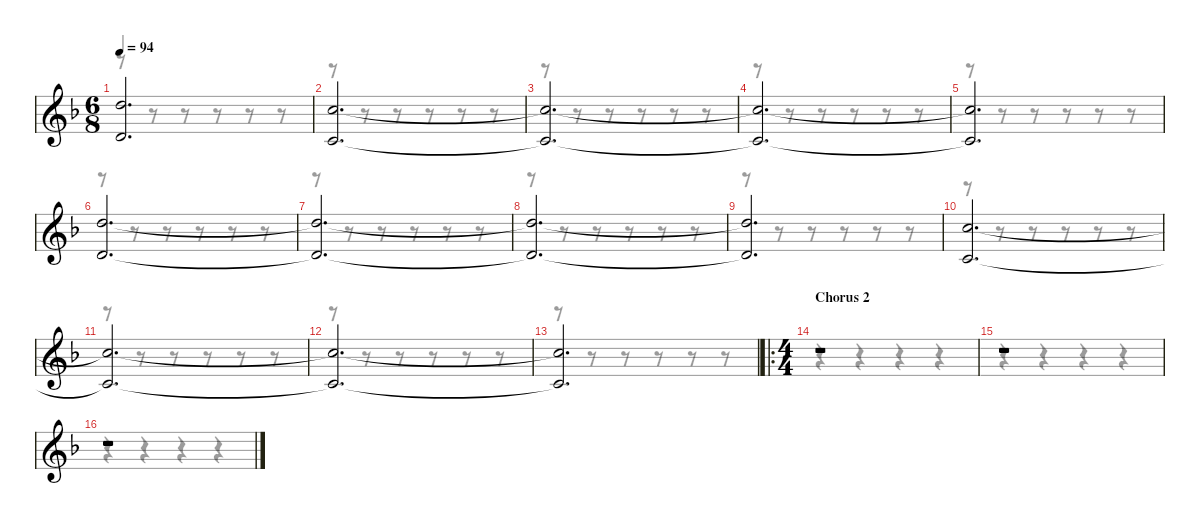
\defaultSystemsLayout 4
\hideDynamics
\bracketExtendMode nobrackets
\singleTrackTrackNamePolicy hidden
\multiTrackTrackNamePolicy hidden
\otherSystemsTrackNameOrientation horizontal
\track ("P. Wiberg (Keyboards II)" "org.") {instrument rockorgan}
\staff {score}
\tuning (E4 A3 F3 D3 A2 D2)
\voice
\ts (6 8)
\tempo 94
\clef g2
\ks dminor
(10.1{t acc forcenatural} 9.3{t acc forcenatural}).2{d dy f beam Up} |
(8.1{acc forcenatural} 7.3{acc forcenatural}).2{d beam Up} |
(8.1{t acc forcenatural} 7.3{t acc forcenatural}).2{d beam Up} |
(8.1{t acc forcenatural} 7.3{t acc forcenatural}).2{d beam Up} |
(8.1{t acc forcenatural} 7.3{t acc forcenatural}).2{d beam Up} |
(10.1{acc forcenatural} 9.3{acc forcenatural}).2{d beam Up} |
(10.1{t acc forcenatural} 9.3{t acc forcenatural}).2{d beam Up} |
(10.1{t acc forcenatural} 9.3{t acc forcenatural}).2{d beam Up} |
(10.1{t acc forcenatural} 9.3{t acc forcenatural}).2{d beam Up} |
(8.1{acc forcenatural} 7.3{acc forcenatural}).2{d beam Up} |
(8.1{t acc forcenatural} 7.3{t acc forcenatural}).2{d beam Up} |
(8.1{t acc forcenatural} 7.3{t acc forcenatural}).2{d beam Up} |
(8.1{t acc forcenatural} 7.3{t acc forcenatural}).2{d beam Up} |
\ro
\ts (4 4)
\beaming (8 2 2 2 2)
\section ("" "Chorus 2")
r.1{beam Up} |
r.1{beam Up} |
r.1{beam Up}
\voice
\clef g2
\ottava regular
\simile none
\ks dminor
r.8{dy mf beam Down} r.8{beam Down} r.8{beam Down} r.8{beam Down} r.8{beam Down} r.8{beam Down} |
r.8{beam Down} r.8{beam Down} r.8{beam Down} r.8{beam Down} r.8{beam Down} r.8{beam Down} |
r.8{beam Down} r.8{beam Down} r.8{beam Down} r.8{beam Down} r.8{beam Down} r.8{beam Down} |
r.8{beam Down} r.8{beam Down} r.8{beam Down} r.8{beam Down} r.8{beam Down} r.8{beam Down} |
r.8{beam Down} r.8{beam Down} r.8{beam Down} r.8{beam Down} r.8{beam Down} r.8{beam Down} |
r.8{beam Down} r.8{beam Down} r.8{beam Down} r.8{beam Down} r.8{beam Down} r.8{beam Down} |
r.8{beam Down} r.8{beam Down} r.8{beam Down} r.8{beam Down} r.8{beam Down} r.8{beam Down} |
r.8{beam Down} r.8{beam Down} r.8{beam Down} r.8{beam Down} r.8{beam Down} r.8{beam Down} |
r.8{beam Down} r.8{beam Down} r.8{beam Down} r.8{beam Down} r.8{beam Down} r.8{beam Down} |
r.8{beam Down} r.8{beam Down} r.8{beam Down} r.8{beam Down} r.8{beam Down} r.8{beam Down} |
r.8{beam Down} r.8{beam Down} r.8{beam Down} r.8{beam Down} r.8{beam Down} r.8{beam Down} |
r.8{beam Down} r.8{beam Down} r.8{beam Down} r.8{beam Down} r.8{beam Down} r.8{beam Down} |
r.8{beam Down} r.8{beam Down} r.8{beam Down} r.8{beam Down} r.8{beam Down} r.8{beam Down} |
r.4{beam Down} r.4{beam Down} r.4{beam Down} r.4{beam Down} |
r.4{beam Down} r.4{beam Down} r.4{beam Down} r.4{beam Down} |
r.4{beam Down} r.4{beam Down} r.4{beam Down} r.4{beam Down}
